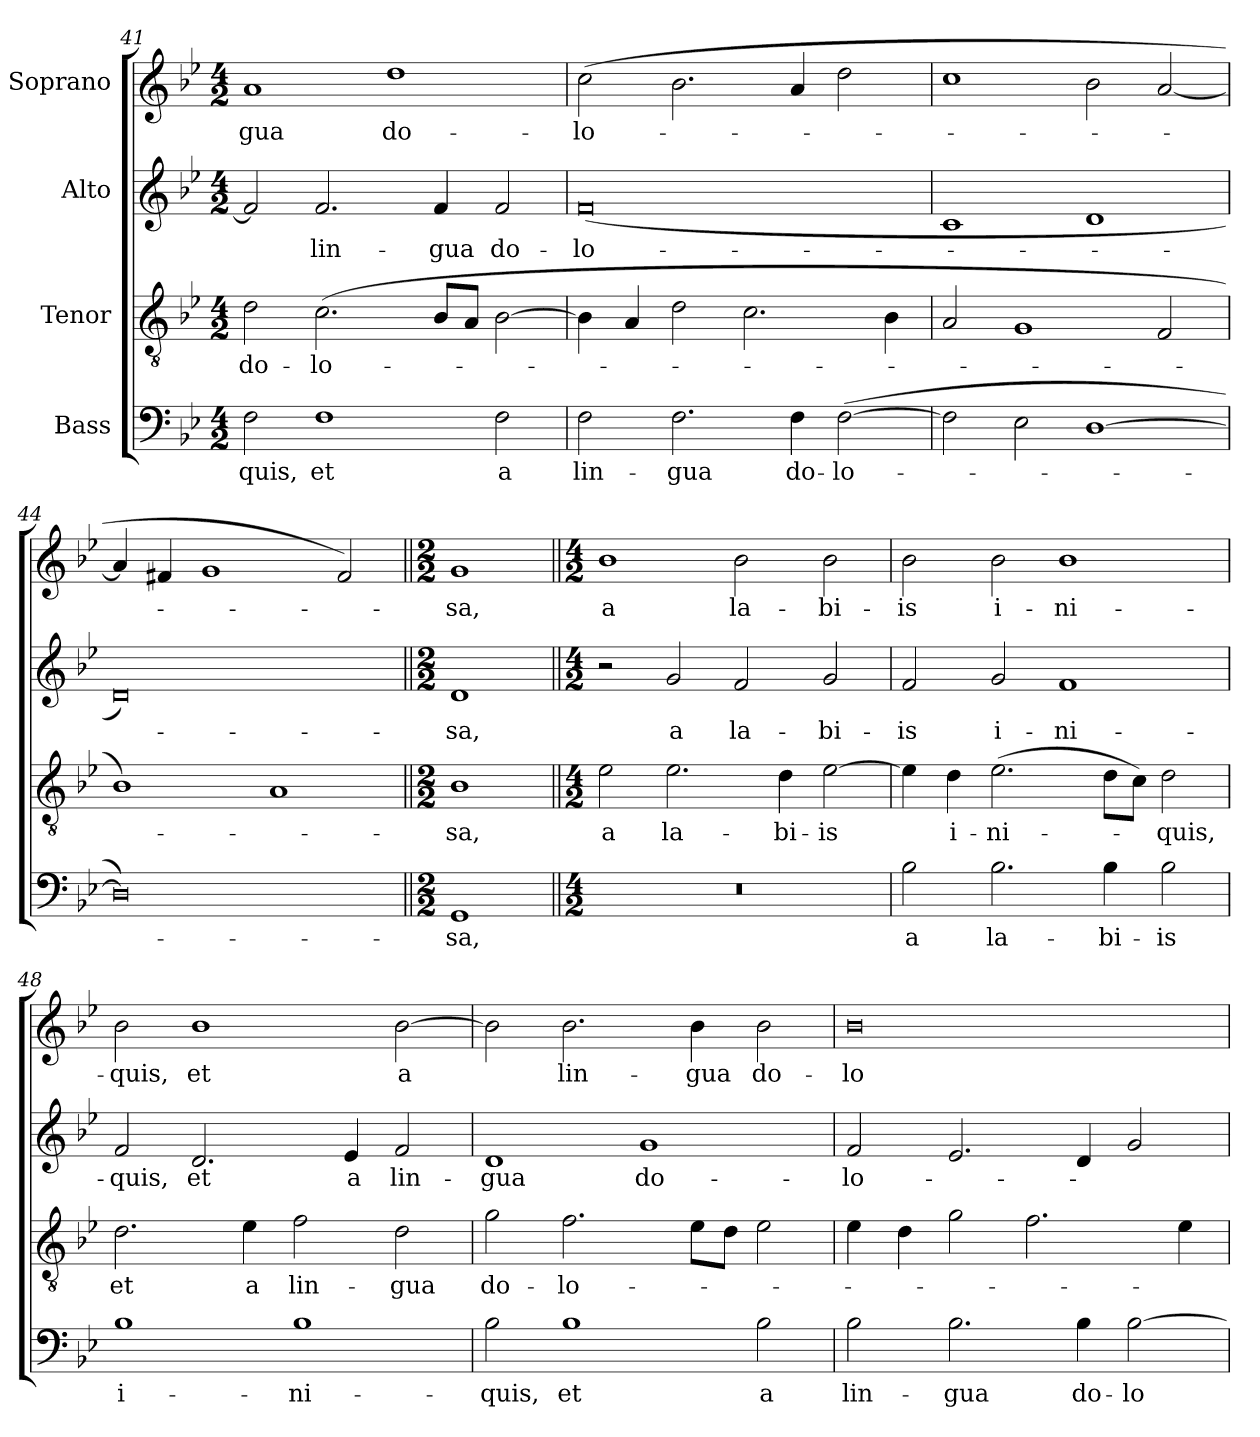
**kern	**text	**kern	**text	**kern	**text	**kern	**text
*part4	*part4	*part3	*part3	*part2	*part2	*part1	*part1
*staff4	*staff4	*staff3	*staff3	*staff2	*staff2	*staff1	*staff1
*I"Bass	*	*I"Tenor	*	*I"Alto	*	*I"Soprano	*
!!LO:LB:g=z
*clefF4	*	*clefGv2	*	*clefG2	*	*clefG2	*
*k[b-e-]	*	*k[b-e-]	*	*k[b-e-]	*	*k[b-e-]	*
*B-:	*	*B-:	*	*B-:	*	*B-:	*
*M4/2	*	*M4/2	*	*M4/2	*	*M4/2	*
=41	=41	=41	=41	=41	=41	=41	=41
2F\	-quis,	2d\	do-	2f/]	.	1a	-gua
1F	et	(2.c\	-lo-	2.f/	lin-	.	.
.	.	.	.	.	.	1dd	do-
.	.	8B-/L	.	4f/	-gua	.	.
.	.	8A/J	.	.	.	.	.
2F\	a	[2B-\	.	2f/	do-	.	.
=42	=42	=42	=42	=42	=42	=42	=42
2F\	lin-	4B-\]	.	(0f	-lo-	(2cc\	-lo-
.	.	4A/	.	.	.	.	.
2.F\	-gua	2d\	.	.	.	2.b-\	.
.	.	2.c\	.	.	.	.	.
4F\	do-	.	.	.	.	4a/	.
([2F\	-lo-	.	.	.	.	2dd\	.
.	.	4B-\	.	.	.	.	.
=43	=43	=43	=43	=43	=43	=43	=43
2F\]	.	2A/	.	1c	.	1cc	.
2E-\	.	1G	.	.	.	.	.
[1D	.	.	.	1d	.	2b-\	.
.	.	2F/	.	.	.	[2a/	.
=44	=44	=44	=44	=44	=44	=44	=44
0D])	.	1B-)	.	0d)	.	4a/]	.
.	.	.	.	.	.	4f#X/	.
.	.	.	.	.	.	1g	.
.	.	1A	.	.	.	.	.
.	.	.	.	.	.	2f#/)	.
!!LO:PB:g=z
=45||	=45||	=45||	=45||	=45||	=45||	=45||	=45||
*M2/2	*	*M2/2	*	*M2/2	*	*M2/2	*
1GG	-sa,	1B-	-sa,	1d	-sa,	1g	-sa,
=46||	=46||	=46||	=46||	=46||	=46||	=46||	=46||
*M4/2	*	*M4/2	*	*M4/2	*	*M4/2	*
0r	.	2e-\	a	2r	.	1b-	a
.	.	2.e-\	la-	2g/	a	.	.
.	.	.	.	2f/	la-	2b-\	la-
.	.	4d\	-bi-	.	.	.	.
.	.	[2e-\	-is	2g/	-bi-	2b-\	-bi-
=47	=47	=47	=47	=47	=47	=47	=47
2B-\	a	4e-\]	.	2f/	-is	2b-\	-is
.	.	4d\	i-	.	.	.	.
2.B-\	la-	(2.e-\	-ni-	2g/	i-	2b-\	i-
.	.	.	.	1f	-ni-	1b-	-ni-
4B-\	-bi-	8d\L	.	.	.	.	.
.	.	8c\J)	.	.	.	.	.
2B-\	-is	2d\	-quis,	.	.	.	.
=48	=48	=48	=48	=48	=48	=48	=48
1B-	i-	2.d\	et	2f/	-quis,	2b-\	-quis,
.	.	.	.	2.d/	et	1b-	et
.	.	4e-\	a	.	.	.	.
1B-	-ni-	2f\	lin-	.	.	.	.
.	.	.	.	4e-/	a	.	.
.	.	2d\	-gua	2f/	lin-	[2b-\	a
!!LO:LB:g=z
=49	=49	=49	=49	=49	=49	=49	=49
2B-\	quis,	2g\	do-	1d	-gua	2b-\]	.
1B-	et	2.f\	-lo-	.	.	2.b-\	lin-
.	.	.	.	1g	do-	.	.
.	.	8e-\L	.	.	.	4b-\	-gua
.	.	8d\J	.	.	.	.	.
2B-\	a	2e-\	.	.	.	2b-\	do-
=50	=50	=50	=50	=50	=50	=50	=50
2B-\	-lin-	4e-\	.	2f/	-lo-	0b-	-lo-
.	.	4d\	.	.	.	.	.
2.B-\	-gua	2g\	.	2.e-/	.	.	.
.	.	2.f\	.	.	.	.	.
4B-\	do-	.	.	4d/	.	.	.
[2B-\	-lo-	.	.	2g/	.	.	.
.	.	4e-\	.	.	.	.	.
=	=	=	=	=	=	=	=
*-	*-	*-	*-	*-	*-	*-	*-
